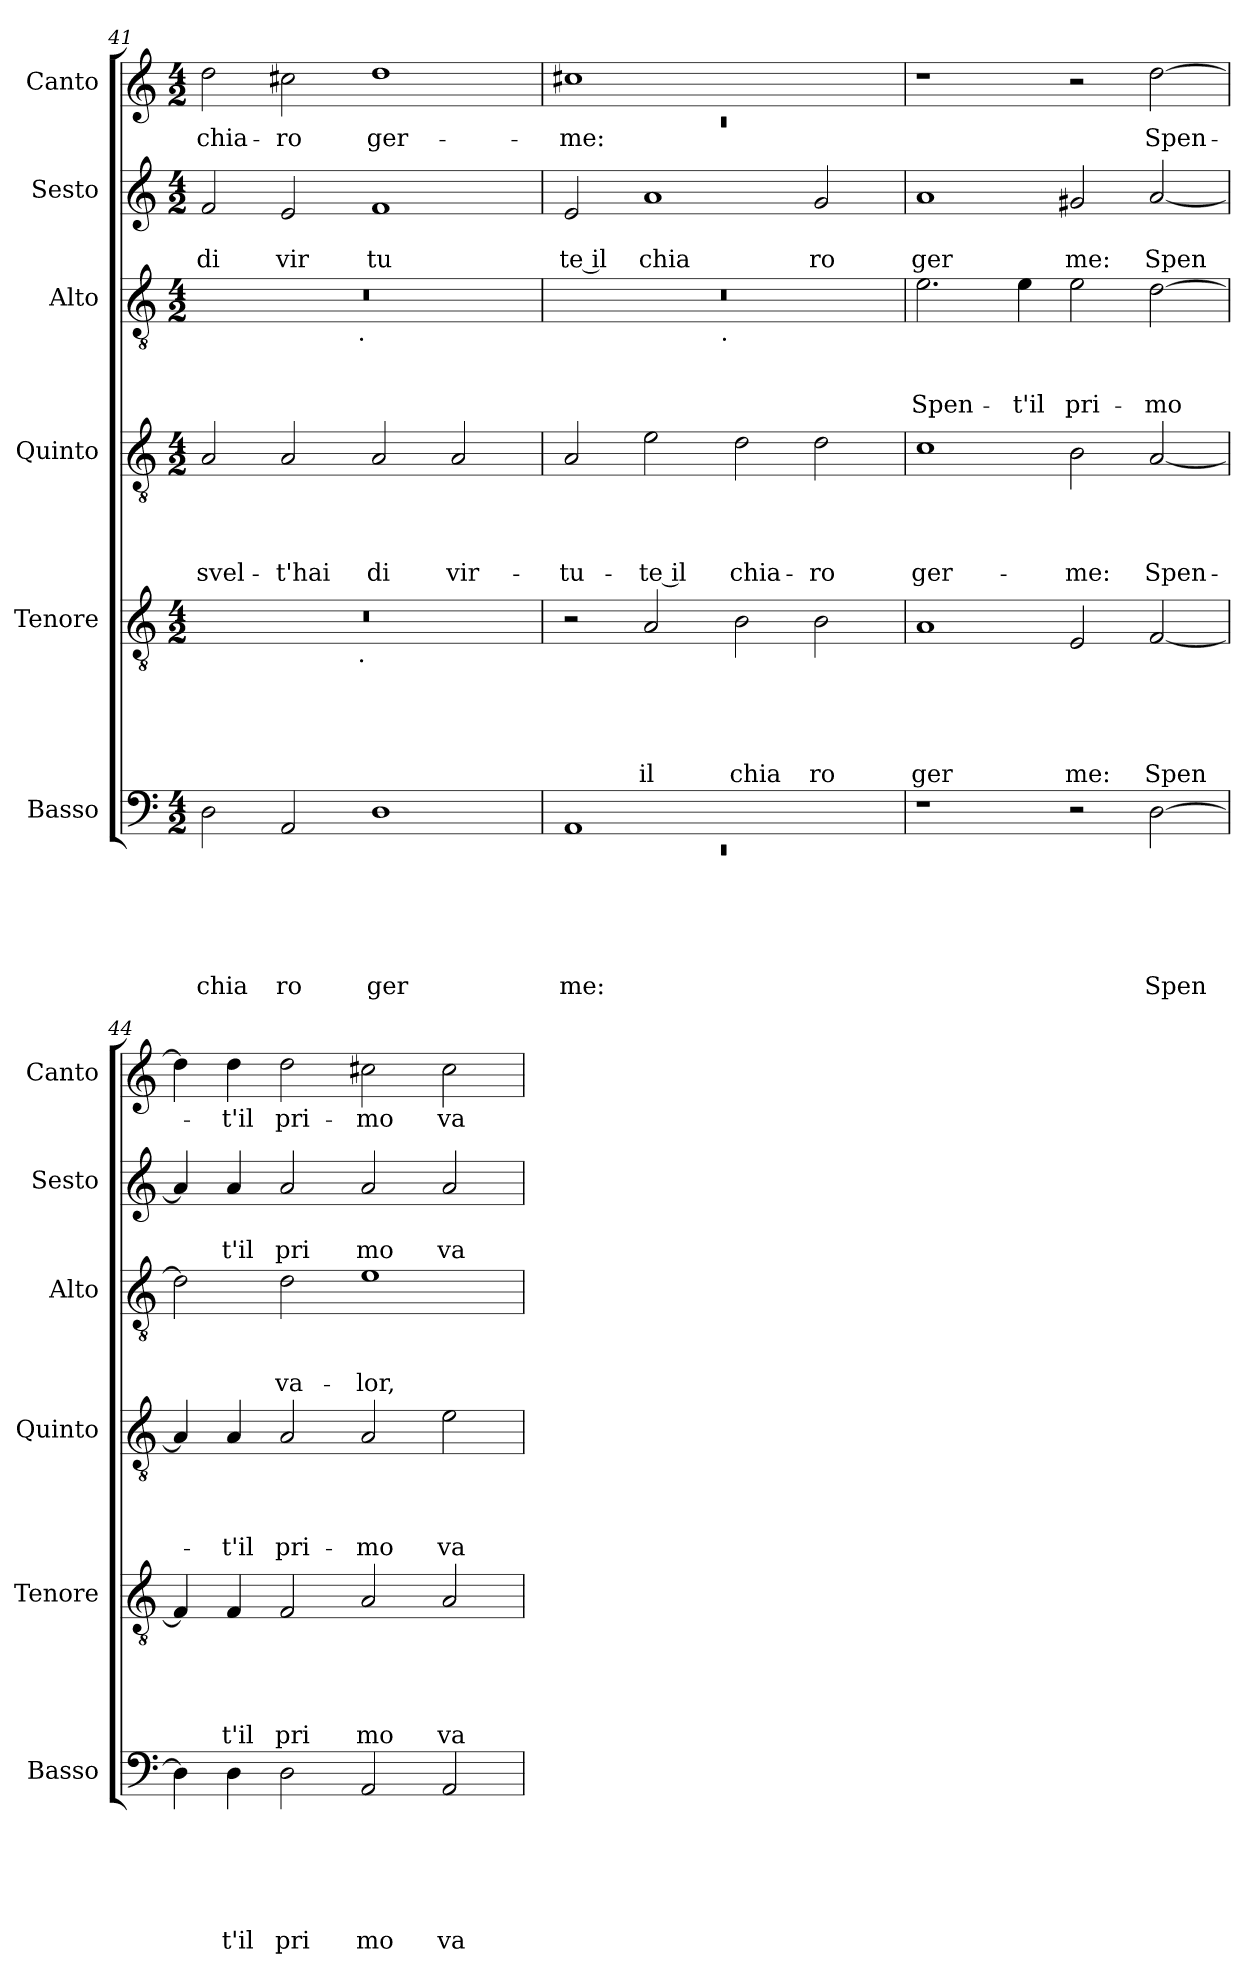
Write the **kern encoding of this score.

**kern	**text	**text	**text	**text	**text	**text	**kern	**text	**text	**text	**text	**text	**kern	**text	**text	**text	**text	**kern	**text	**text	**text	**kern	**text	**text	**kern	**text
*part6	*part6	*part6	*part6	*part6	*part6	*part6	*part5	*part5	*part5	*part5	*part5	*part5	*part4	*part4	*part4	*part4	*part4	*part3	*part3	*part3	*part3	*part2	*part2	*part2	*part1	*part1
*staff6	*staff6	*staff6	*staff6	*staff6	*staff6	*staff6	*staff5	*staff5	*staff5	*staff5	*staff5	*staff5	*staff4	*staff4	*staff4	*staff4	*staff4	*staff3	*staff3	*staff3	*staff3	*staff2	*staff2	*staff2	*staff1	*staff1
*I"Basso	*	*	*	*	*	*	*I"Tenore	*	*	*	*	*	*I"Quinto	*	*	*	*	*I"Alto	*	*	*	*I"Sesto	*	*	*I"Canto	*
*I'Basso	*	*	*	*	*	*	*I'Tenore	*	*	*	*	*	*I'Quinto	*	*	*	*	*I'Alto	*	*	*	*I'Sesto	*	*	*I'Canto	*
*clefF4	*	*	*	*	*	*	*clefGv2	*	*	*	*	*	*clefGv2	*	*	*	*	*clefGv2	*	*	*	*clefG2	*	*	*clefG2	*
*k[]	*	*	*	*	*	*	*k[]	*	*	*	*	*	*k[]	*	*	*	*	*k[]	*	*	*	*k[]	*	*	*k[]	*
*C:	*	*	*	*	*	*	*C:	*	*	*	*	*	*C:	*	*	*	*	*C:	*	*	*	*C:	*	*	*C:	*
*M4/2	*	*	*	*	*	*	*M4/2	*	*	*	*	*	*M4/2	*	*	*	*	*M4/2	*	*	*	*M4/2	*	*	*M4/2	*
=41	=41	=41	=41	=41	=41	=41	=41	=41	=41	=41	=41	=41	=41	=41	=41	=41	=41	=41	=41	=41	=41	=41	=41	=41	=41	=41
!	!	!	!	!	!	!LO:LY:b	!	!	!	!	!	!	!	!	!	!	!LO:LY:b	!	!	!	!	!	!	!LO:LY:b	!	!LO:LY:b
*	*	*	*	*	*	*	*^	*	*	*	*	*	*	*	*	*	*	*^	*	*	*	*	*	*	*	*
2D\	.	.	.	.	.	chia	0r	2ryy	.	.	.	.	.	2A/	.	.	.	svel-	0r	2ryy	.	.	.	2f/	.	di	2dd\	chia-
!	!	!	!	!	!	!LO:LY:b	!	!	!	!	!	!	!	!	!	!	!	!LO:LY:b	!	!	!	!	!	!	!	!LO:LY:b	!	!LO:LY:b
2AA/	.	.	.	.	.	ro	.	4...ryy	.	.	.	.	.	2A/	.	.	.	-t'hai	.	4...ryy	.	.	.	2e/	.	vir	2cc#X\	-ro
!	!	!	!	!	!	!	!	!	!	!	!	!	!	!	!	!	!	!	!	!LO:TX:b:t=.	!	!	!	!	!	!	!	!
!	!	!	!	!	!	!	!	!LO:TX:b:t=.	!	!	!	!	!	!	!	!	!	!	!	!	!	!	!	!	!	!	!	!
.	.	.	.	.	.	.	.	1ryy	.	.	.	.	.	.	.	.	.	.	.	1ryy	.	.	.	.	.	.	.	.
!	!	!	!	!	!	!LO:LY:b	!	!	!	!	!	!	!	!	!	!	!	!LO:LY:b	!	!	!	!	!	!	!	!LO:LY:b	!	!LO:LY:b
1D	.	.	.	.	.	ger	.	.	.	.	.	.	.	2A/	.	.	.	di	.	.	.	.	.	1f	.	tu	1dd	ger-
!	!	!	!	!	!	!	!	!	!	!	!	!	!	!	!	!	!	!LO:LY:b	!	!	!	!	!	!	!	!	!	!
.	.	.	.	.	.	.	.	.	.	.	.	.	.	2A/	.	.	.	vir-	.	.	.	.	.	.	.	.	.	.
.	.	.	.	.	.	.	.	32ryy	.	.	.	.	.	.	.	.	.	.	.	32ryy	.	.	.	.	.	.	.	.
=42	=42	=42	=42	=42	=42	=42	=42	=42	=42	=42	=42	=42	=42	=42	=42	=42	=42	=42	=42	=42	=42	=42	=42	=42	=42	=42	=42	=42
*^	*	*	*	*	*	*	*	*	*	*	*	*	*	*	*	*	*	*	*	*	*	*	*	*	*	*	*^	*
!	!LO:N:vis=1	!	!	!	!	!	!LO:LY:b	!	!	!	!	!	!	!	!	!	!	!	!LO:LY:b	!	!	!	!	!	!	!	!LO:LY:b:rj	!	!LO:N:vis=1	!LO:LY:b
*	*	*	*	*	*	*	*	*v	*v	*	*	*	*	*	*	*	*	*	*	*	*	*	*	*	*	*	*	*	*	*
1AA	0rEE	.	.	.	.	.	me:	2r	.	.	.	.	.	2A/	.	.	.	-tu-	0r	2ryy	.	.	.	2e/	.	te il	1cc#X	0rc	-me:
!	!	!	!	!	!	!	!	!	!	!	!	!	!LO:LY:b	!	!	!	!	!LO:LY:b:rj	!	!	!	!	!	!	!	!LO:LY:b	!	!	!
.	.	.	.	.	.	.	.	2A/	.	.	.	.	il	2e\	.	.	.	-te il	.	4...ryy	.	.	.	1a	.	chia	.	.	.
!	!	!	!	!	!	!	!	!	!	!	!	!	!	!	!	!	!	!	!	!LO:TX:b:t=.	!	!	!	!	!	!	!	!	!
.	.	.	.	.	.	.	.	.	.	.	.	.	.	.	.	.	.	.	.	1ryy	.	.	.	.	.	.	.	.	.
!	!	!	!	!	!	!	!	!	!	!	!	!	!LO:LY:b	!	!	!	!	!LO:LY:b	!	!	!	!	!	!	!	!	!	!	!
1ryy	.	.	.	.	.	.	.	2B\	.	.	.	.	chia	2d\	.	.	.	chia-	.	.	.	.	.	.	.	.	1ryy	.	.
!	!	!	!	!	!	!	!	!	!	!	!	!	!LO:LY:b	!	!	!	!	!LO:LY:b	!	!	!	!	!	!	!	!LO:LY:b	!	!	!
.	.	.	.	.	.	.	.	2B\	.	.	.	.	ro	2d\	.	.	.	-ro	.	.	.	.	.	2g/	.	ro	.	.	.
.	.	.	.	.	.	.	.	.	.	.	.	.	.	.	.	.	.	.	.	32ryy	.	.	.	.	.	.	.	.	.
=43	=43	=43	=43	=43	=43	=43	=43	=43	=43	=43	=43	=43	=43	=43	=43	=43	=43	=43	=43	=43	=43	=43	=43	=43	=43	=43	=43	=43	=43
!	!	!	!	!	!	!	!	!	!	!	!	!	!LO:LY:b	!	!	!	!	!LO:LY:b	!	!	!	!	!LO:LY:b	!	!	!LO:LY:b	!	!	!
*v	*v	*	*	*	*	*	*	*	*	*	*	*	*	*	*	*	*	*	*v	*v	*	*	*	*	*	*	*v	*v	*
1r	.	.	.	.	.	.	1A	.	.	.	.	ger	1c	.	.	.	ger-	2.e\	.	.	Spen-	1a	.	ger	1r	.
!	!	!	!	!	!	!	!	!	!	!	!	!	!	!	!	!	!	!	!	!	!LO:LY:b	!	!	!	!	!
.	.	.	.	.	.	.	.	.	.	.	.	.	.	.	.	.	.	4e\	.	.	-t'il	.	.	.	.	.
!	!	!	!	!	!	!	!	!	!	!	!	!LO:LY:b	!	!	!	!	!LO:LY:b	!	!	!	!LO:LY:b	!	!	!LO:LY:b	!	!
2r	.	.	.	.	.	.	2E/	.	.	.	.	me:	2B\	.	.	.	-me:	2e\	.	.	pri-	2g#X/	.	me:	2r	.
!	!	!	!	!	!	!LO:LY:b	!	!	!	!	!	!LO:LY:b	!	!	!	!	!LO:LY:b	!	!	!	!LO:LY:b	!	!	!LO:LY:b	!	!LO:LY:b
[>2D\	.	.	.	.	.	Spen	[<2F/	.	.	.	.	Spen	[<2A/	.	.	.	Spen-	[>2d\	.	.	-mo	[<2a/	.	Spen	[>2dd\	Spen-
=44	=44	=44	=44	=44	=44	=44	=44	=44	=44	=44	=44	=44	=44	=44	=44	=44	=44	=44	=44	=44	=44	=44	=44	=44	=44	=44
4D\]	.	.	.	.	.	.	4F/]	.	.	.	.	.	4A/]	.	.	.	.	2d\]	.	.	.	4a/]	.	.	4dd\]	.
!	!	!	!	!	!	!LO:LY:b	!	!	!	!	!	!LO:LY:b	!	!	!	!	!LO:LY:b	!	!	!	!	!	!	!LO:LY:b	!	!LO:LY:b
4D\	.	.	.	.	.	t'il	4F/	.	.	.	.	t'il	4A/	.	.	.	-t'il	.	.	.	.	4a/	.	t'il	4dd\	-t'il
!	!	!	!	!	!	!LO:LY:b	!	!	!	!	!	!LO:LY:b	!	!	!	!	!LO:LY:b	!	!	!	!LO:LY:b	!	!	!LO:LY:b	!	!LO:LY:b
2D\	.	.	.	.	.	pri	2F/	.	.	.	.	pri	2A/	.	.	.	pri-	2d\	.	.	va-	2a/	.	pri	2dd\	pri-
!	!	!	!	!	!	!LO:LY:b	!	!	!	!	!	!LO:LY:b	!	!	!	!	!LO:LY:b	!	!	!	!LO:LY:b	!	!	!LO:LY:b	!	!LO:LY:b
2AA/	.	.	.	.	.	mo	2A/	.	.	.	.	mo	2A/	.	.	.	-mo	1e	.	.	-lor,	2a/	.	mo	2cc#X\	-mo
!	!	!	!	!	!	!LO:LY:b	!	!	!	!	!	!LO:LY:b	!	!	!	!	!LO:LY:b	!	!	!	!	!	!	!LO:LY:b	!	!LO:LY:b
2AA/	.	.	.	.	.	va	2A/	.	.	.	.	va	2e\	.	.	.	va-	.	.	.	.	2a/	.	va	2cc#\	va-
=	=	=	=	=	=	=	=	=	=	=	=	=	=	=	=	=	=	=	=	=	=	=	=	=	=	=
*-	*-	*-	*-	*-	*-	*-	*-	*-	*-	*-	*-	*-	*-	*-	*-	*-	*-	*-	*-	*-	*-	*-	*-	*-	*-	*-
